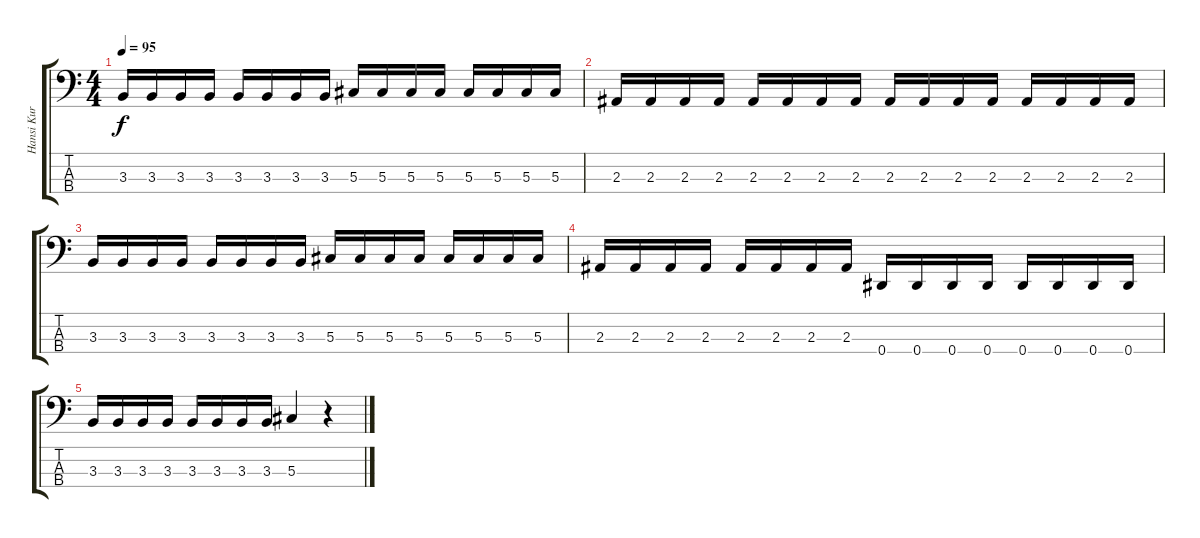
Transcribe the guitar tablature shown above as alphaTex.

\track (" Hansi Kursch" " Hansi Kur") {instrument electricbasspick}
\staff {score tabs}
\tuning (Gb2 Db2 Ab1 Eb1) {hide}
\ts (4 4)
\tempo 95
\clef f4
\ks c
3.3.16{dy f} 3.3.16 3.3.16 3.3.16 3.3.16 3.3.16 3.3.16 3.3.16 5.3.16 5.3.16 5.3.16 5.3.16 5.3.16 5.3.16 5.3.16 5.3.16 |
2.3.16 2.3.16 2.3.16 2.3.16 2.3.16 2.3.16 2.3.16 2.3.16 2.3.16 2.3.16 2.3.16 2.3.16 2.3.16 2.3.16 2.3.16 2.3.16 |
3.3.16 3.3.16 3.3.16 3.3.16 3.3.16 3.3.16 3.3.16 3.3.16 5.3.16 5.3.16 5.3.16 5.3.16 5.3.16 5.3.16 5.3.16 5.3.16 |
2.3.16 2.3.16 2.3.16 2.3.16 2.3.16 2.3.16 2.3.16 2.3.16 0.4.16 0.4.16 0.4.16 0.4.16 0.4.16 0.4.16 0.4.16 0.4.16 |
3.3.16 3.3.16 3.3.16 3.3.16 3.3.16 3.3.16 3.3.16 3.3.16 5.3.4 r.4
